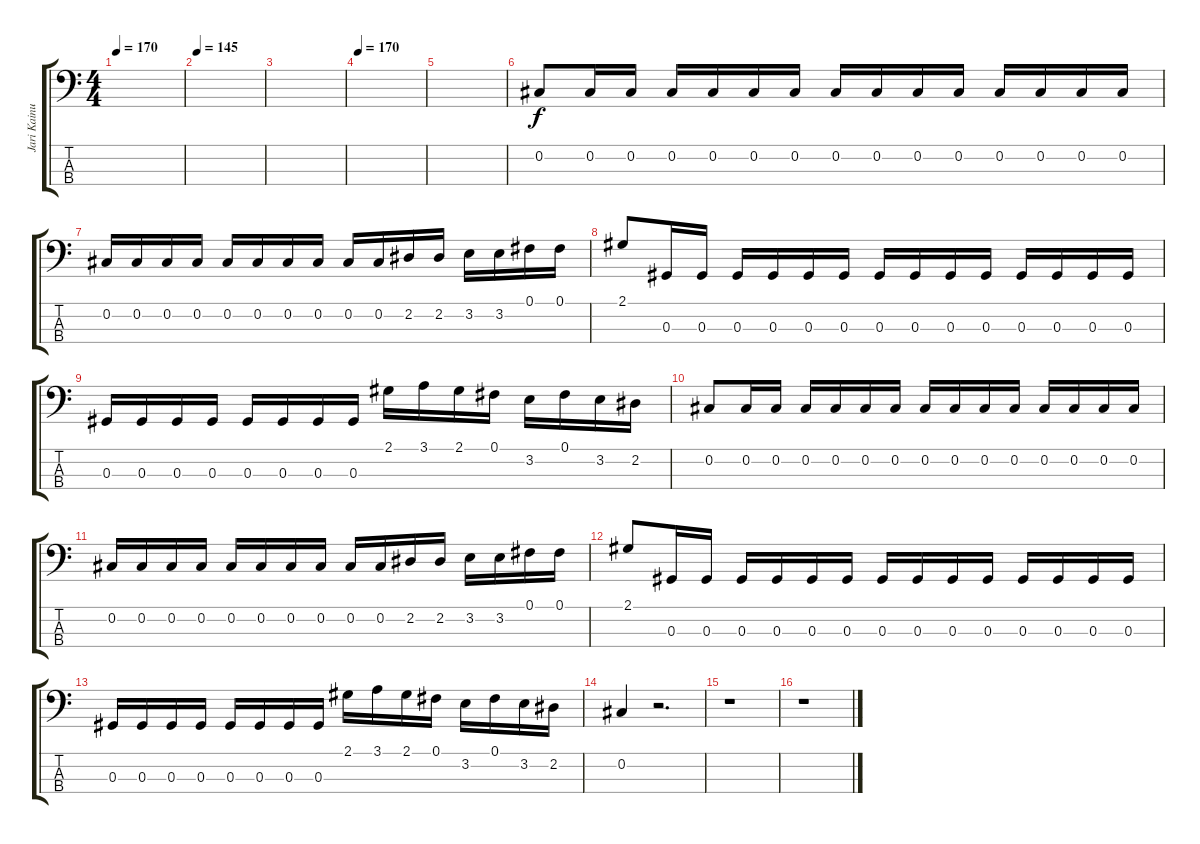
\track ("Jari Kainulainen (Bass)" "Jari Kainu") {instrument electricbassfinger}
\staff {score tabs}
\tuning (Gb2 Db2 Ab1 Eb1) {hide}
\ts (4 4)
\tempo 170
\clef f4
\ks c
|
\tempo 145
|
|
\tempo 170
|
|
0.2.8 0.2.16 0.2.16 0.2.16 0.2.16 0.2.16 0.2.16 0.2.16 0.2.16 0.2.16 0.2.16 0.2.16 0.2.16 0.2.16 0.2.16 |
0.2.16 0.2.16 0.2.16 0.2.16 0.2.16 0.2.16 0.2.16 0.2.16 0.2.16 0.2.16 2.2.16 2.2.16 3.2.16 3.2.16 0.1.16 0.1.16 |
2.1.8 0.3.16 0.3.16 0.3.16 0.3.16 0.3.16 0.3.16 0.3.16 0.3.16 0.3.16 0.3.16 0.3.16 0.3.16 0.3.16 0.3.16 |
0.3.16 0.3.16 0.3.16 0.3.16 0.3.16 0.3.16 0.3.16 0.3.16 2.1.16 3.1.16 2.1.16 0.1.16 3.2.16 0.1.16 3.2.16 2.2.16 |
0.2.8 0.2.16 0.2.16 0.2.16 0.2.16 0.2.16 0.2.16 0.2.16 0.2.16 0.2.16 0.2.16 0.2.16 0.2.16 0.2.16 0.2.16 |
0.2.16 0.2.16 0.2.16 0.2.16 0.2.16 0.2.16 0.2.16 0.2.16 0.2.16 0.2.16 2.2.16 2.2.16 3.2.16 3.2.16 0.1.16 0.1.16 |
2.1.8 0.3.16 0.3.16 0.3.16 0.3.16 0.3.16 0.3.16 0.3.16 0.3.16 0.3.16 0.3.16 0.3.16 0.3.16 0.3.16 0.3.16 |
0.3.16 0.3.16 0.3.16 0.3.16 0.3.16 0.3.16 0.3.16 0.3.16 2.1.16 3.1.16 2.1.16 0.1.16 3.2.16 0.1.16 3.2.16 2.2.16 |
0.2.4 r.2{d} |
r.1 |
r.1
